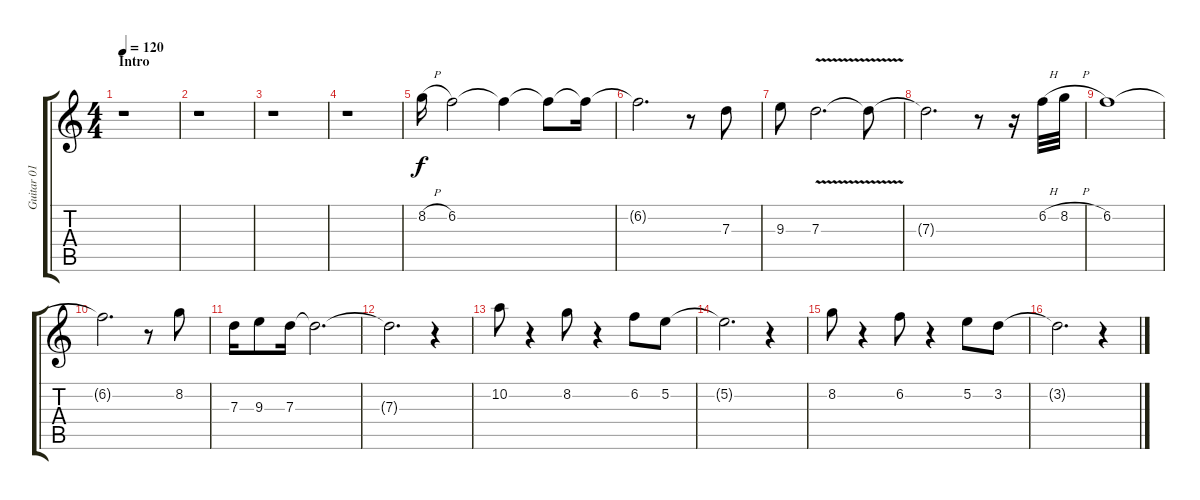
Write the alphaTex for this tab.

\track ("Guitar 01 - Solo" "Guitar 01 ") {instrument distortionguitar}
\staff {score tabs}
\tuning (E4 B3 G3 D3 A2 E2) {hide}
\ts (4 4)
\section ("" "Intro")
\tempo 120
\clef g2
\ks c
r.1{dy f instrument distortionguitar} |
r.1 |
r.1 |
r.1 |
8.2{h}.16 6.2.2 6.2{t}.4 6.2{t}.8 6.2{t}.16 |
6.2{t}.2{d} r.8 7.3.8 |
9.3.8 7.3{v}.2{d} 7.3{t}.8 |
7.3{t}.2{d} r.8 r.16 6.2{h}.32 8.2{h}.32 |
6.2.1 |
6.2{t}.2{d} r.8 8.2.8 |
7.3.16 9.3.8 7.3.16 7.3{t}.2{d} |
7.3{t}.2{d} r.4 |
10.2.8 r.4 8.2.8 r.4 6.2.8 5.2.8 |
5.2{t}.2{d} r.4 |
8.2.8 r.4 6.2.8 r.4 5.2.8 3.2.8 |
3.2{t}.2{d} r.4
